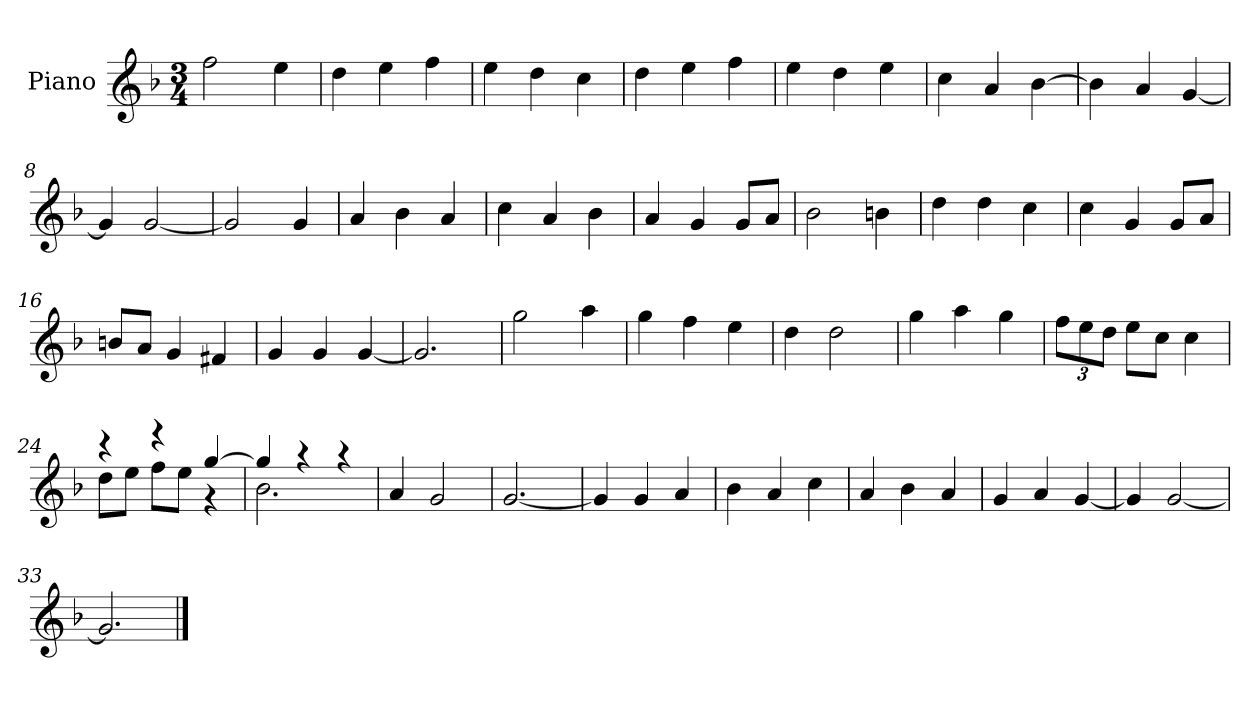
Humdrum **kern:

**kern
*part1
*staff1
*I"Piano
*I'P-no
*clefG2
*k[b-]
*M3/4
*MM177
=1
2ff\
4ee\
=2
4dd\
4ee\
4ff\
=3
4ee\
4dd\
4cc\
=4
4dd\
4ee\
4ff\
=5
4ee\
4dd\
4ee\
=6
4cc\
4a/
[4b-\
=7
4b-\]
4a/
[4g/
=8
4g/]
[2g/
=9
2g/]
4g/
=10
4a/
4b-\
4a/
=11
4cc\
4a/
4b-\
!!LO:LB:g=z
=12
4a/
4g/
8g/L
8a/J
=13
2b-\
4bn\
=14
4dd\
4dd\
4cc\
=15
4cc\
4g/
8g/L
8a/J
=16
8bn/L
8a/J
4g/
4f#X/
=17
4g/
4g/
[4g/
=18
2.g/]
=19
2gg\
4aa\
=20
4gg\
4ff\
4ee\
=21
4dd\
2dd\
=22
4gg\
4aa\
4gg\
!!LO:LB:g=z
=23
*Xbrackettup
12ff\L
12ee\
12dd\J
8ee\L
8cc\J
4cc\
=24
*^
4r	8dd\L
.	8ee\J
4r	8ff\L
.	8ee\J
[4gg/	4r
=25	=25
4gg/]	2.b-\
4r	.
4r	.
*v	*v
=26
4a/
2g/
=27
[2.g/
=28
4g/]
4g/
4a/
=29
4b-\
4a/
4cc\
=30
4a/
4b-\
4a/
=31
4g/
4a/
[4g/
=32
4g/]
[2g/
=33
2.g/]
==
*-
